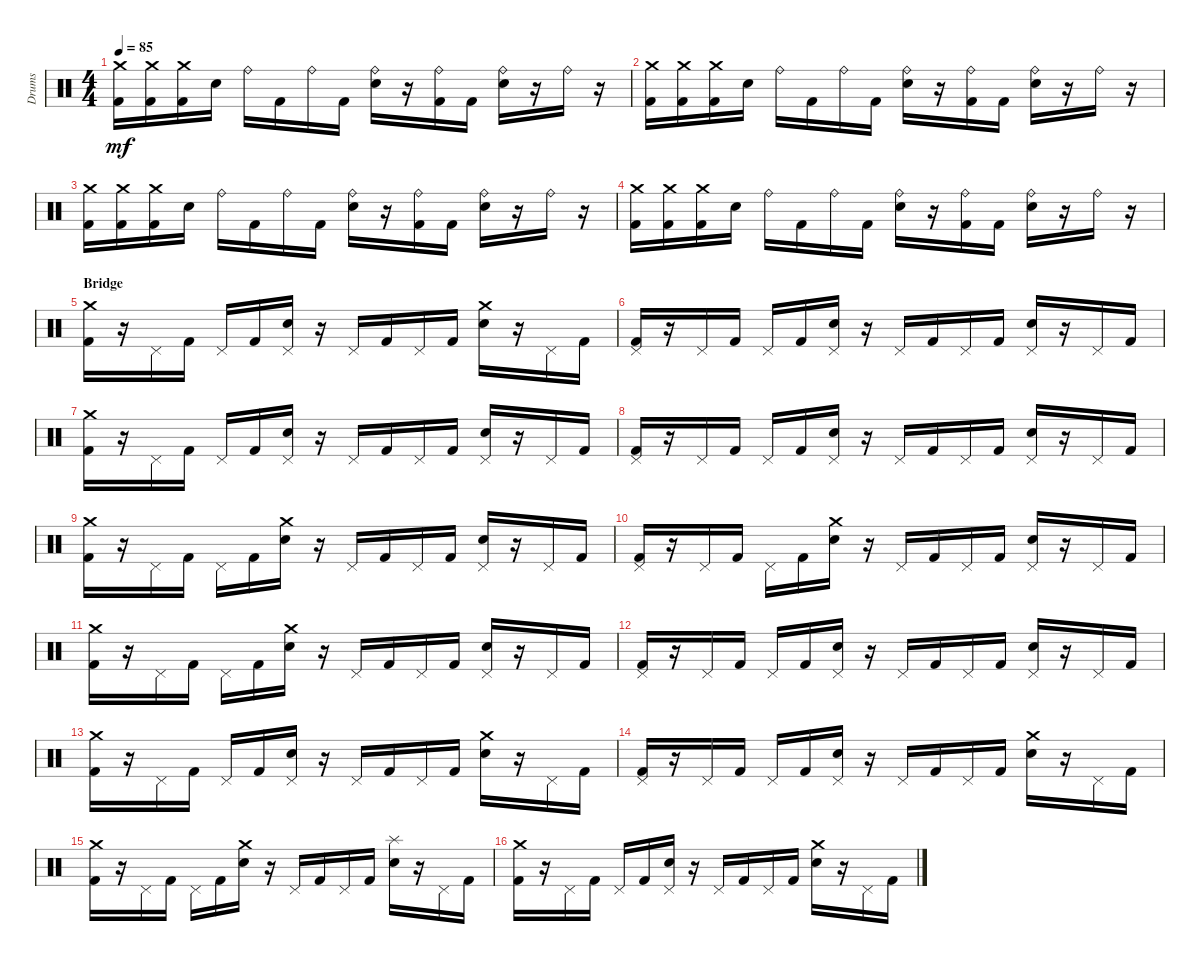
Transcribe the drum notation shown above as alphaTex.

\track ("Drums" "Drums") {instrument percussion}
\staff {score}
\articulation defaults
\ts (4 4)
\tempo 85
\clef neutral
\ks c
("Crash medium (hit)" "Kick (hit) 2").16{dy mf} ("Crash medium (hit)" "Kick (hit) 2").16 ("Crash medium (hit)" "Kick (hit) 2").16 "Electric Snare (hit)".16 "Ride (bell)".16 "Kick (hit) 2".16 "Ride (bell)".16 "Kick (hit) 2".16 ("Ride (bell)" "Electric Snare (hit)").16 r.16 ("Ride (bell)" "Kick (hit) 2").16 "Kick (hit) 2".16 ("Ride (bell)" "Electric Snare (hit)").16 r.16 "Ride (bell)".16 r.16 |
("Crash medium (hit)" "Kick (hit) 2").16 ("Crash medium (hit)" "Kick (hit) 2").16 ("Crash medium (hit)" "Kick (hit) 2").16 "Electric Snare (hit)".16 "Ride (bell)".16 "Kick (hit) 2".16 "Ride (bell)".16 "Kick (hit) 2".16 ("Ride (bell)" "Electric Snare (hit)").16 r.16 ("Ride (bell)" "Kick (hit) 2").16 "Kick (hit) 2".16 ("Ride (bell)" "Electric Snare (hit)").16 r.16 "Ride (bell)".16 r.16 |
("Crash medium (hit)" "Kick (hit) 2").16 ("Crash medium (hit)" "Kick (hit) 2").16 ("Crash medium (hit)" "Kick (hit) 2").16 "Electric Snare (hit)".16 "Ride (bell)".16 "Kick (hit) 2".16 "Ride (bell)".16 "Kick (hit) 2".16 ("Ride (bell)" "Electric Snare (hit)").16 r.16 ("Ride (bell)" "Kick (hit) 2").16 "Kick (hit) 2".16 ("Ride (bell)" "Electric Snare (hit)").16 r.16 "Ride (bell)".16 r.16 |
("Crash medium (hit)" "Kick (hit) 2").16 ("Crash medium (hit)" "Kick (hit) 2").16 ("Crash medium (hit)" "Kick (hit) 2").16 "Electric Snare (hit)".16 "Ride (bell)".16 "Kick (hit) 2".16 "Ride (bell)".16 "Kick (hit) 2".16 ("Ride (bell)" "Electric Snare (hit)").16 r.16 ("Ride (bell)" "Kick (hit) 2").16 "Kick (hit) 2".16 ("Ride (bell)" "Electric Snare (hit)").16 r.16 "Ride (bell)".16 r.16 |
\section ("" "Bridge")
("Crash medium (hit)" "Kick (hit) 2").16 r.16 "Pedal Hi-Hat (hit)".16 "Kick (hit) 2".16 "Pedal Hi-Hat (hit)".16 "Kick (hit) 2".16 ("Pedal Hi-Hat (hit)" "Electric Snare (hit)").16 r.16 "Pedal Hi-Hat (hit)".16 "Kick (hit) 2".16 "Pedal Hi-Hat (hit)".16 "Kick (hit) 2".16 ("Crash medium (hit)" "Electric Snare (hit)").16 r.16 "Pedal Hi-Hat (hit)".16 "Kick (hit) 2".16 |
("Pedal Hi-Hat (hit)" "Kick (hit) 2").16 r.16 "Pedal Hi-Hat (hit)".16 "Kick (hit) 2".16 "Pedal Hi-Hat (hit)".16 "Kick (hit) 2".16 ("Pedal Hi-Hat (hit)" "Electric Snare (hit)").16 r.16 "Pedal Hi-Hat (hit)".16 "Kick (hit) 2".16 "Pedal Hi-Hat (hit)".16 "Kick (hit) 2".16 ("Pedal Hi-Hat (hit)" "Electric Snare (hit)").16 r.16 "Pedal Hi-Hat (hit)".16 "Kick (hit) 2".16 |
("Crash medium (hit)" "Kick (hit) 2").16 r.16 "Pedal Hi-Hat (hit)".16 "Kick (hit) 2".16 "Pedal Hi-Hat (hit)".16 "Kick (hit) 2".16 ("Pedal Hi-Hat (hit)" "Electric Snare (hit)").16 r.16 "Pedal Hi-Hat (hit)".16 "Kick (hit) 2".16 "Pedal Hi-Hat (hit)".16 "Kick (hit) 2".16 ("Pedal Hi-Hat (hit)" "Electric Snare (hit)").16 r.16 "Pedal Hi-Hat (hit)".16 "Kick (hit) 2".16 |
("Pedal Hi-Hat (hit)" "Kick (hit) 2").16 r.16 "Pedal Hi-Hat (hit)".16 "Kick (hit) 2".16 "Pedal Hi-Hat (hit)".16 "Kick (hit) 2".16 ("Pedal Hi-Hat (hit)" "Electric Snare (hit)").16 r.16 "Pedal Hi-Hat (hit)".16 "Kick (hit) 2".16 "Pedal Hi-Hat (hit)".16 "Kick (hit) 2".16 ("Pedal Hi-Hat (hit)" "Electric Snare (hit)").16 r.16 "Pedal Hi-Hat (hit)".16 "Kick (hit) 2".16 |
("Crash medium (hit)" "Kick (hit) 2").16 r.16 "Pedal Hi-Hat (hit)".16 "Kick (hit) 2".16 "Pedal Hi-Hat (hit)".16 "Kick (hit) 2".16 ("Crash medium (hit)" "Electric Snare (hit)").16 r.16 "Pedal Hi-Hat (hit)".16 "Kick (hit) 2".16 "Pedal Hi-Hat (hit)".16 "Kick (hit) 2".16 ("Pedal Hi-Hat (hit)" "Electric Snare (hit)").16 r.16 "Pedal Hi-Hat (hit)".16 "Kick (hit) 2".16 |
("Pedal Hi-Hat (hit)" "Kick (hit) 2").16 r.16 "Pedal Hi-Hat (hit)".16 "Kick (hit) 2".16 "Pedal Hi-Hat (hit)".16 "Kick (hit) 2".16 ("Crash medium (hit)" "Electric Snare (hit)").16 r.16 "Pedal Hi-Hat (hit)".16 "Kick (hit) 2".16 "Pedal Hi-Hat (hit)".16 "Kick (hit) 2".16 ("Pedal Hi-Hat (hit)" "Electric Snare (hit)").16 r.16 "Pedal Hi-Hat (hit)".16 "Kick (hit) 2".16 |
("Crash medium (hit)" "Kick (hit) 2").16 r.16 "Pedal Hi-Hat (hit)".16 "Kick (hit) 2".16 "Pedal Hi-Hat (hit)".16 "Kick (hit) 2".16 ("Crash medium (hit)" "Electric Snare (hit)").16 r.16 "Pedal Hi-Hat (hit)".16 "Kick (hit) 2".16 "Pedal Hi-Hat (hit)".16 "Kick (hit) 2".16 ("Pedal Hi-Hat (hit)" "Electric Snare (hit)").16 r.16 "Pedal Hi-Hat (hit)".16 "Kick (hit) 2".16 |
("Pedal Hi-Hat (hit)" "Kick (hit) 2").16 r.16 "Pedal Hi-Hat (hit)".16 "Kick (hit) 2".16 "Pedal Hi-Hat (hit)".16 "Kick (hit) 2".16 ("Pedal Hi-Hat (hit)" "Electric Snare (hit)").16 r.16 "Pedal Hi-Hat (hit)".16 "Kick (hit) 2".16 "Pedal Hi-Hat (hit)".16 "Kick (hit) 2".16 ("Pedal Hi-Hat (hit)" "Electric Snare (hit)").16 r.16 "Pedal Hi-Hat (hit)".16 "Kick (hit) 2".16 |
("Crash medium (hit)" "Kick (hit) 2").16 r.16 "Pedal Hi-Hat (hit)".16 "Kick (hit) 2".16 "Pedal Hi-Hat (hit)".16 "Kick (hit) 2".16 ("Pedal Hi-Hat (hit)" "Electric Snare (hit)").16 r.16 "Pedal Hi-Hat (hit)".16 "Kick (hit) 2".16 "Pedal Hi-Hat (hit)".16 "Kick (hit) 2".16 ("Crash medium (hit)" "Electric Snare (hit)").16 r.16 "Pedal Hi-Hat (hit)".16 "Kick (hit) 2".16 |
("Pedal Hi-Hat (hit)" "Kick (hit) 2").16 r.16 "Pedal Hi-Hat (hit)".16 "Kick (hit) 2".16 "Pedal Hi-Hat (hit)".16 "Kick (hit) 2".16 ("Pedal Hi-Hat (hit)" "Electric Snare (hit)").16 r.16 "Pedal Hi-Hat (hit)".16 "Kick (hit) 2".16 "Pedal Hi-Hat (hit)".16 "Kick (hit) 2".16 ("Crash medium (hit)" "Electric Snare (hit)").16 r.16 "Pedal Hi-Hat (hit)".16 "Kick (hit) 2".16 |
("Crash medium (hit)" "Kick (hit) 2").16 r.16 "Pedal Hi-Hat (hit)".16 "Kick (hit) 2".16 "Pedal Hi-Hat (hit)".16 "Kick (hit) 2".16 ("Crash medium (hit)" "Electric Snare (hit)").16 r.16 "Pedal Hi-Hat (hit)".16 "Kick (hit) 2".16 "Pedal Hi-Hat (hit)".16 "Kick (hit) 2".16 ("Splash (hit)" "Electric Snare (hit)").16 r.16 "Pedal Hi-Hat (hit)".16 "Kick (hit) 2".16 |
("Crash medium (hit)" "Kick (hit) 2").16 r.16 "Pedal Hi-Hat (hit)".16 "Kick (hit) 2".16 "Pedal Hi-Hat (hit)".16 "Kick (hit) 2".16 ("Pedal Hi-Hat (hit)" "Electric Snare (hit)").16 r.16 "Pedal Hi-Hat (hit)".16 "Kick (hit) 2".16 "Pedal Hi-Hat (hit)".16 "Kick (hit) 2".16 ("Crash medium (hit)" "Electric Snare (hit)").16 r.16 "Pedal Hi-Hat (hit)".16 "Kick (hit) 2".16
